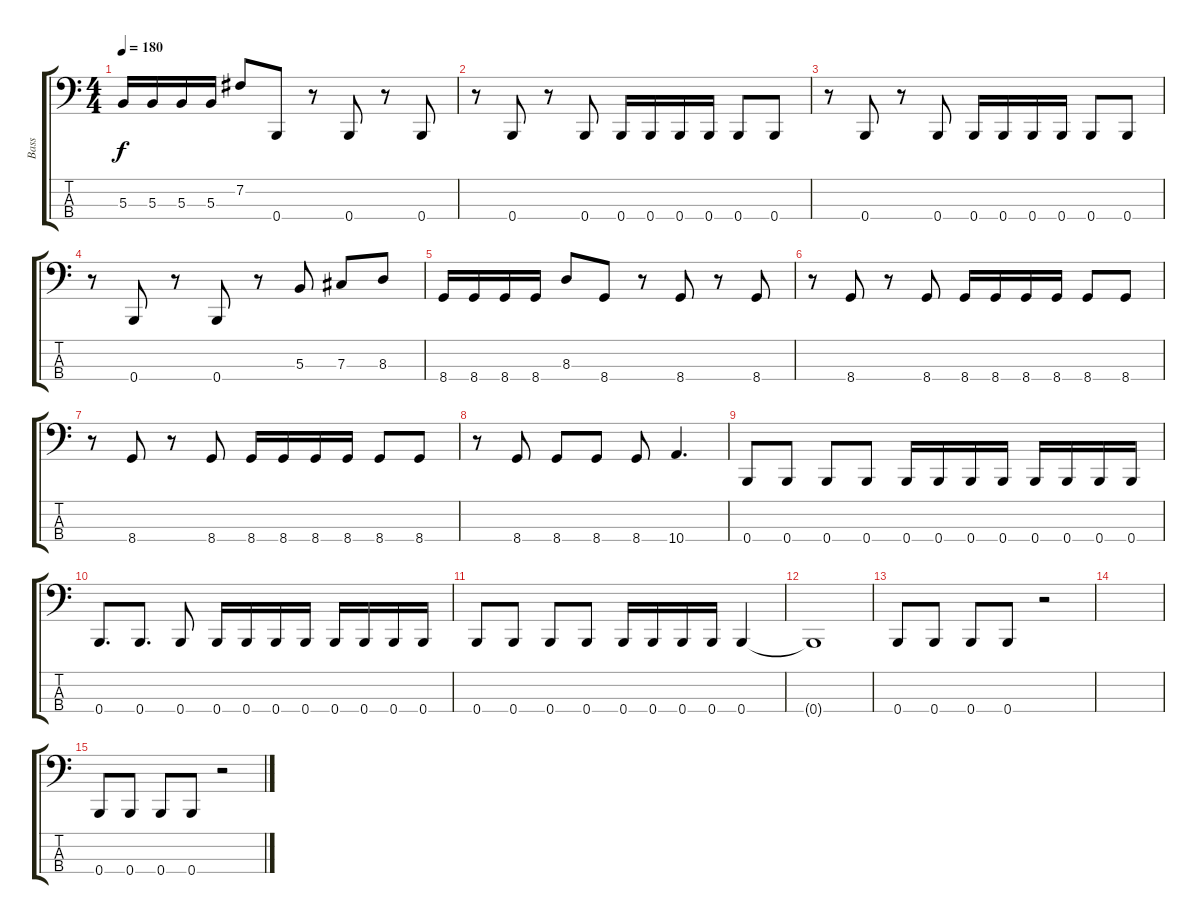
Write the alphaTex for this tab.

\track ("Bass" "Bass") {instrument electricbasspick}
\staff {score tabs}
\tuning (E2 B1 Gb1 B0) {hide}
\ts (4 4)
\tempo 180
\clef f4
\ks c
5.3.16{dy f} 5.3.16 5.3.16 5.3.16 7.2.8 0.4.8 r.8 0.4.8 r.8 0.4.8 |
r.8 0.4.8 r.8 0.4.8 0.4.16 0.4.16 0.4.16 0.4.16 0.4.8 0.4.8 |
r.8 0.4.8 r.8 0.4.8 0.4.16 0.4.16 0.4.16 0.4.16 0.4.8 0.4.8 |
r.8 0.4.8 r.8 0.4.8 r.8 5.3.8 7.3.8 8.3.8 |
8.4.16 8.4.16 8.4.16 8.4.16 8.3.8 8.4.8 r.8 8.4.8 r.8 8.4.8 |
r.8 8.4.8 r.8 8.4.8 8.4.16 8.4.16 8.4.16 8.4.16 8.4.8 8.4.8 |
r.8 8.4.8 r.8 8.4.8 8.4.16 8.4.16 8.4.16 8.4.16 8.4.8 8.4.8 |
r.8 8.4.8 8.4.8 8.4.8 8.4.8 10.4.4{d} |
0.4.8 0.4.8 0.4.8 0.4.8 0.4.16 0.4.16 0.4.16 0.4.16 0.4.16 0.4.16 0.4.16 0.4.16 |
0.4.8{d} 0.4.8{d} 0.4.8 0.4.16 0.4.16 0.4.16 0.4.16 0.4.16 0.4.16 0.4.16 0.4.16 |
0.4.8 0.4.8 0.4.8 0.4.8 0.4.16 0.4.16 0.4.16 0.4.16 0.4.4 |
0.4{t}.1 |
0.4.8 0.4.8 0.4.8 0.4.8 r.2 |
|
0.4.8 0.4.8 0.4.8 0.4.8 r.2
